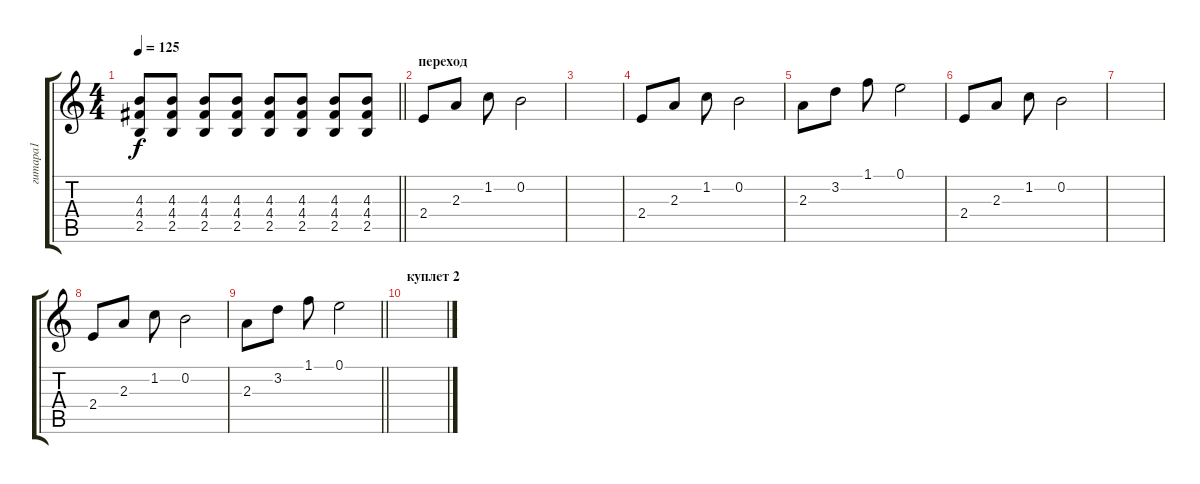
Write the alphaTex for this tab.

\track ("гитара1" "гитара1") {instrument distortionguitar}
\staff {score tabs}
\tuning (E4 B3 G3 D3 A2 E2) {hide}
\ts (4 4)
\tempo 125
\clef g2
\barLineRight lightlight
\ks c
(4.3 4.4 2.5).8{dy f} (4.3 4.4 2.5).8 (4.3 4.4 2.5).8 (4.3 4.4 2.5).8 (4.3 4.4 2.5).8 (4.3 4.4 2.5).8 (4.3 4.4 2.5).8 (4.3 4.4 2.5).8 |
\section ("" "переход")
2.4.8 2.3.8 1.2.8 0.2.2 |
|
2.4.8 2.3.8 1.2.8 0.2.2 |
2.3.8 3.2.8 1.1.8 0.1.2 |
2.4.8 2.3.8 1.2.8 0.2.2 |
|
2.4.8 2.3.8 1.2.8 0.2.2 |
\barLineRight lightlight
2.3.8 3.2.8 1.1.8 0.1.2 |
\section ("" "куплет 2")
